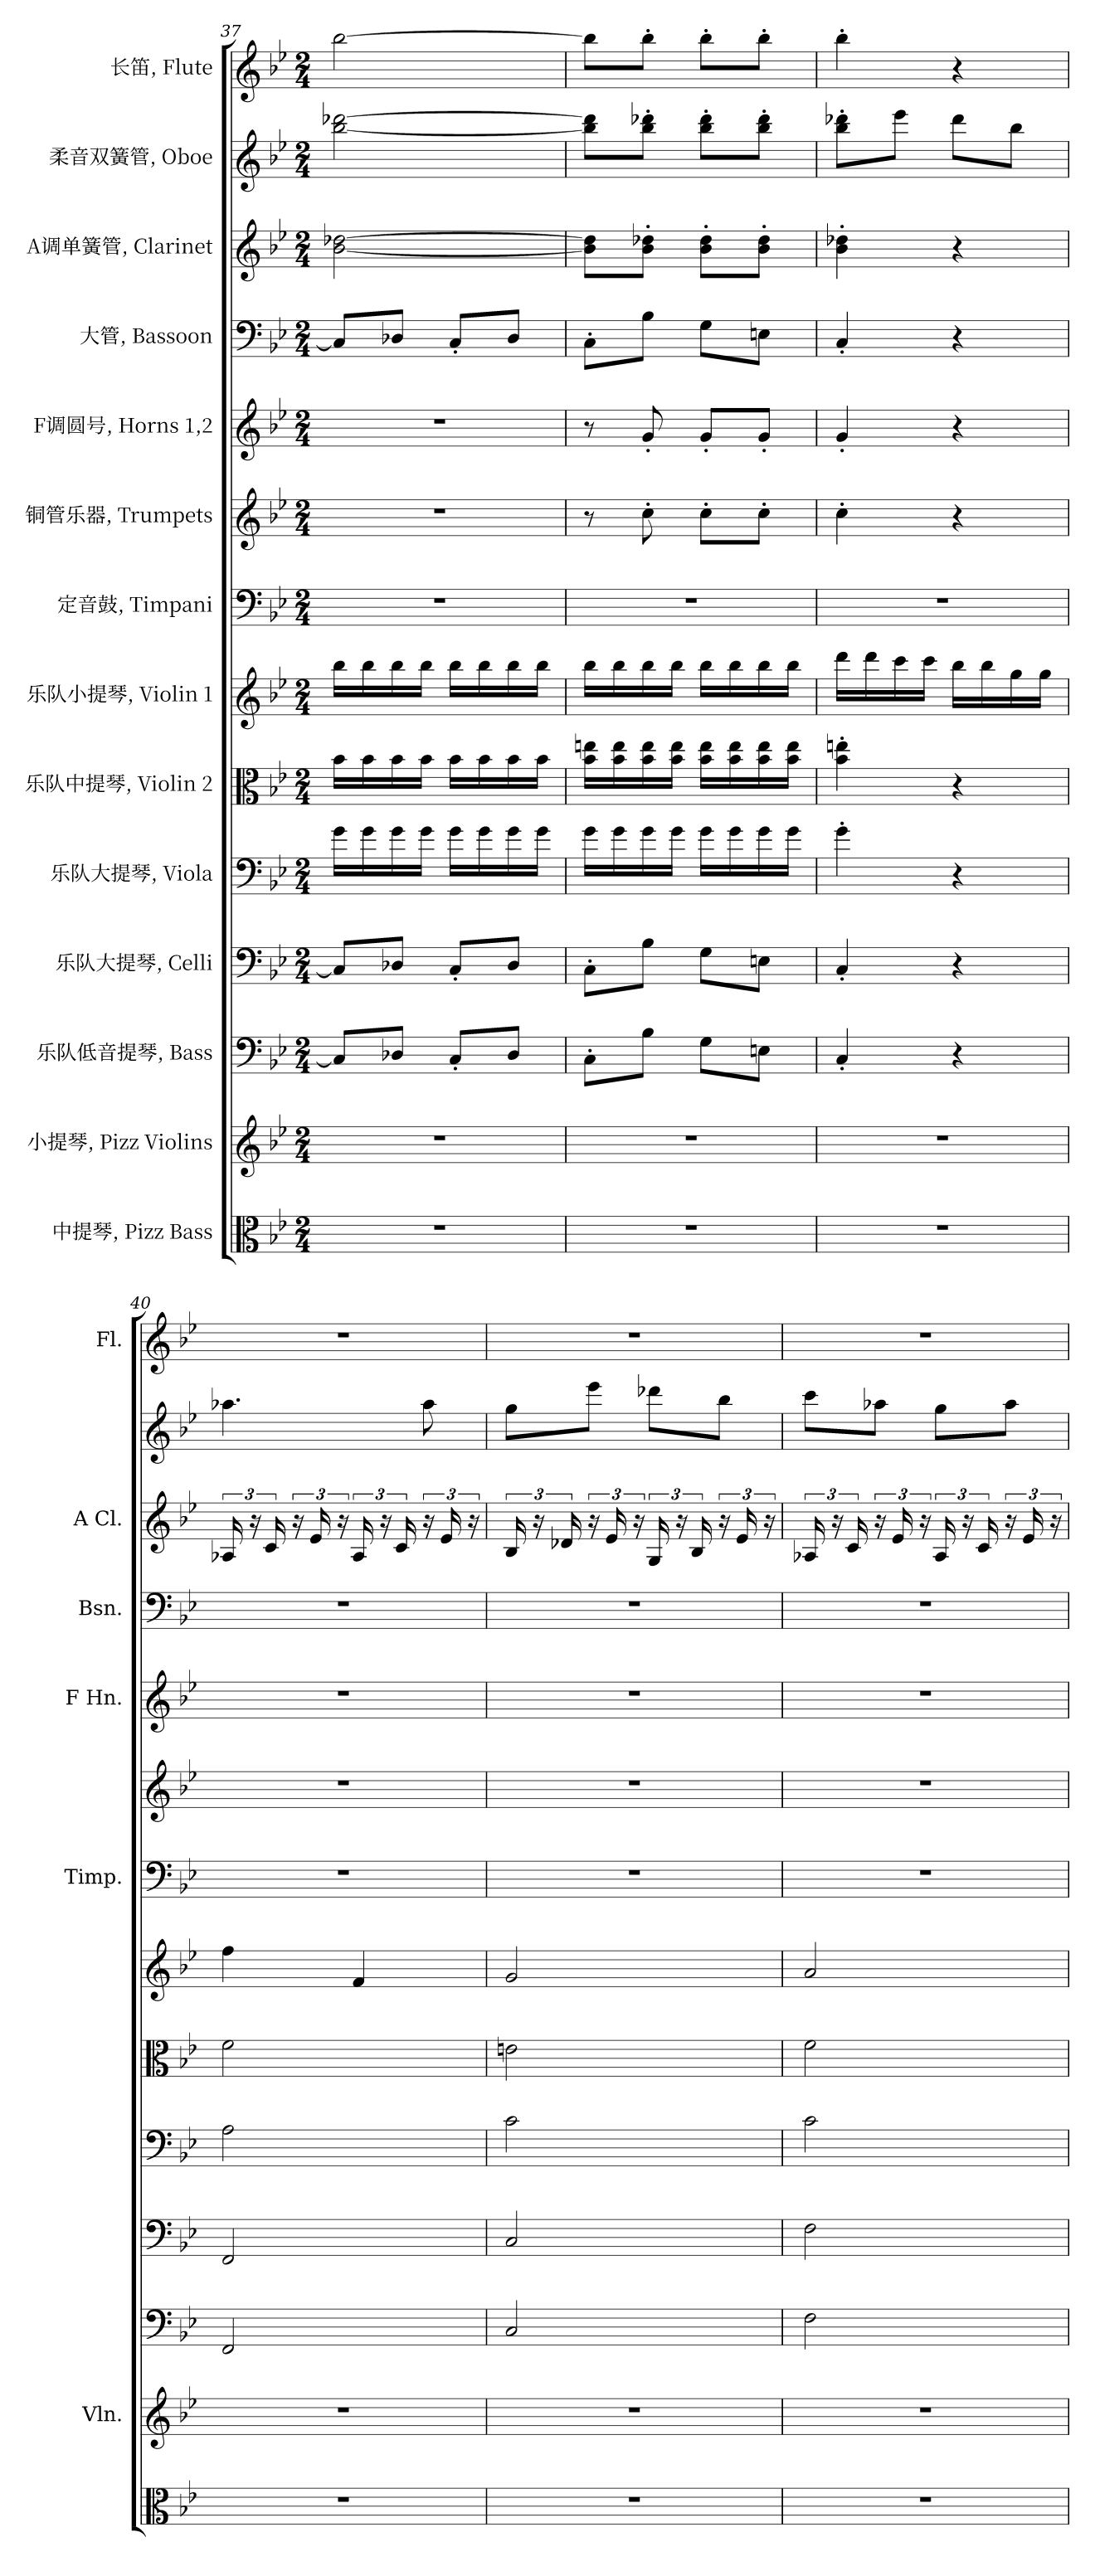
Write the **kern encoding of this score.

**kern	**kern	**kern	**kern	**kern	**kern	**kern	**kern	**kern	**kern	**kern	**kern	**kern	**kern
*part14	*part13	*part12	*part11	*part10	*part9	*part8	*part7	*part6	*part5	*part4	*part3	*part2	*part1
*staff14	*staff13	*staff12	*staff11	*staff10	*staff9	*staff8	*staff7	*staff6	*staff5	*staff4	*staff3	*staff2	*staff1
*I"中提琴, Pizz Bass	*I"小提琴, Pizz Violins	*I"乐队低音提琴, Bass	*I"乐队大提琴, Celli	*I"乐队大提琴, Viola	*I"乐队中提琴, Violin 2	*I"乐队小提琴, Violin 1	*I"定音鼓, Timpani	*I"铜管乐器, Trumpets	*I"F调圆号, Horns 1,2	*I"大管, Bassoon	*I"A调单簧管, Clarinet	*I"柔音双簧管, Oboe	*I"长笛, Flute
*	*I'Vln.	*	*	*	*	*	*I'Timp.	*	*I'F Hn.	*I'Bsn.	*I'A Cl.	*	*I'Fl.
*clefC3	*clefG2	*clefF4	*clefF4	*clefF4	*clefC3	*clefG2	*clefF4	*clefG2	*clefG2	*clefF4	*clefG2	*clefG2	*clefG2
*	*	*ITrd7c12	*	*	*	*	*	*	*ITrd4c7	*	*ITrd2c3	*ITrd2c3	*
*k[b-e-]	*k[b-e-]	*k[b-e-]	*k[b-e-]	*k[b-e-]	*k[b-e-]	*k[b-e-]	*k[b-e-]	*k[b-e-]	*k[b-e-a-]	*k[b-e-]	*k[f#]	*k[f#]	*k[b-e-]
*M2/4	*M2/4	*M2/4	*M2/4	*M2/4	*M2/4	*M2/4	*M2/4	*M2/4	*M2/4	*M2/4	*M2/4	*M2/4	*M2/4
=37	=37	=37	=37	=37	=37	=37	=37	=37	=37	=37	=37	=37	=37
2r	2r	8CC/L]	8C/L]	16g\LL	16b-\LL	16bb-\LL	2r	2r	2r	8C/L]	[2g\ [2b-X\	[2gg\ [2bb-X\	[2bb-\
.	.	.	.	16g\	16b-\	16bb-\	.	.	.	.	.	.	.
.	.	8DD-X/J	8D-X/J	16g\	16b-\	16bb-\	.	.	.	8D-X/J	.	.	.
.	.	.	.	16g\JJ	16b-\JJ	16bb-\JJ	.	.	.	.	.	.	.
.	.	8CC'/L	8C'/L	16g\LL	16b-\LL	16bb-\LL	.	.	.	8C'/L	.	.	.
.	.	.	.	16g\	16b-\	16bb-\	.	.	.	.	.	.	.
.	.	8DD-/J	8D-/J	16g\	16b-\	16bb-\	.	.	.	8D-/J	.	.	.
.	.	.	.	16g\JJ	16b-\JJ	16bb-\JJ	.	.	.	.	.	.	.
=38	=38	=38	=38	=38	=38	=38	=38	=38	=38	=38	=38	=38	=38
2r	2r	8CC'\L	8C'\L	16g\LL	16b-\ 16een\LL	16bb-\LL	2r	8r	8r	8C'\L	8g\] 8b-\]L	8gg\] 8bb-\]L	8bb-\L]
.	.	.	.	16g\	16b-\ 16ee\	16bb-\	.	.	.	.	.	.	.
.	.	8BB-\J	8B-\J	16g\	16b-\ 16ee\	16bb-\	.	8cc'\	8c'/	8B-\J	8g\' 8b-X\'J	8gg\' 8bb-X\'J	8bb-'\J
.	.	.	.	16g\JJ	16b-\ 16ee\JJ	16bb-\JJ	.	.	.	.	.	.	.
.	.	8GG\L	8G\L	16g\LL	16b-\ 16ee\LL	16bb-\LL	.	8cc'\L	8c'/L	8G\L	8g\' 8b-\'L	8gg\' 8bb-\'L	8bb-'\L
.	.	.	.	16g\	16b-\ 16ee\	16bb-\	.	.	.	.	.	.	.
.	.	8EEn\J	8En\J	16g\	16b-\ 16ee\	16bb-\	.	8cc'\J	8c'/J	8En\J	8g\' 8b-\'J	8gg\' 8bb-\'J	8bb-'\J
.	.	.	.	16g\JJ	16b-\ 16ee\JJ	16bb-\JJ	.	.	.	.	.	.	.
!!LO:PB:g=z
=39	=39	=39	=39	=39	=39	=39	=39	=39	=39	=39	=39	=39	=39
2r	2r	4CC'/	4C'/	4g'\	4b-\' 4een\'	16ddd\LL	2r	4cc'\	4c'/	4C'/	4g\' 4b-X\'	8gg\' 8bb-X\'L	4bb-'\
.	.	.	.	.	.	16ddd\	.	.	.	.	.	.	.
.	.	.	.	.	.	16ccc\	.	.	.	.	.	8ccc\J	.
.	.	.	.	.	.	16ccc\JJ	.	.	.	.	.	.	.
.	.	4r	4r	4r	4r	16bb-\LL	.	4r	4r	4r	4r	8bb-\L	4r
.	.	.	.	.	.	16bb-\	.	.	.	.	.	.	.
.	.	.	.	.	.	16gg\	.	.	.	.	.	8gg\J	.
.	.	.	.	.	.	16gg\JJ	.	.	.	.	.	.	.
=40	=40	=40	=40	=40	=40	=40	=40	=40	=40	=40	=40	=40	=40
2r	2r	2FFF/	2FF/	2A\	2f\	4ff\	2r	2r	2r	2r	24Fn/	4.ffn\	2r
.	.	.	.	.	.	.	.	.	.	.	24r	.	.
.	.	.	.	.	.	.	.	.	.	.	24A/	.	.
.	.	.	.	.	.	.	.	.	.	.	24r	.	.
.	.	.	.	.	.	.	.	.	.	.	24c/	.	.
.	.	.	.	.	.	.	.	.	.	.	24r	.	.
.	.	.	.	.	.	4f/	.	.	.	.	24F/	.	.
.	.	.	.	.	.	.	.	.	.	.	24r	.	.
.	.	.	.	.	.	.	.	.	.	.	24A/	.	.
.	.	.	.	.	.	.	.	.	.	.	24r	8ff\	.
.	.	.	.	.	.	.	.	.	.	.	24c/	.	.
.	.	.	.	.	.	.	.	.	.	.	24r	.	.
!!LO:PB:g=z
=41	=41	=41	=41	=41	=41	=41	=41	=41	=41	=41	=41	=41	=41
2r	2r	2CC/	2C/	2c\	2en\	2g/	2r	2r	2r	2r	24G/	8ee\L	2r
.	.	.	.	.	.	.	.	.	.	.	24r	.	.
.	.	.	.	.	.	.	.	.	.	.	24B-X/	.	.
.	.	.	.	.	.	.	.	.	.	.	24r	8ccc\J	.
.	.	.	.	.	.	.	.	.	.	.	24c/	.	.
.	.	.	.	.	.	.	.	.	.	.	24r	.	.
.	.	.	.	.	.	.	.	.	.	.	24E/	8bb-X\L	.
.	.	.	.	.	.	.	.	.	.	.	24r	.	.
.	.	.	.	.	.	.	.	.	.	.	24G/	.	.
.	.	.	.	.	.	.	.	.	.	.	24r	8gg\J	.
.	.	.	.	.	.	.	.	.	.	.	24c/	.	.
.	.	.	.	.	.	.	.	.	.	.	24r	.	.
=42	=42	=42	=42	=42	=42	=42	=42	=42	=42	=42	=42	=42	=42
2r	2r	2FF\	2F\	2c\	2f\	2a/	2r	2r	2r	2r	24Fn/	8aa\L	2r
.	.	.	.	.	.	.	.	.	.	.	24r	.	.
.	.	.	.	.	.	.	.	.	.	.	24A/	.	.
.	.	.	.	.	.	.	.	.	.	.	24r	8ffn\J	.
.	.	.	.	.	.	.	.	.	.	.	24c/	.	.
.	.	.	.	.	.	.	.	.	.	.	24r	.	.
.	.	.	.	.	.	.	.	.	.	.	24F/	8ee\L	.
.	.	.	.	.	.	.	.	.	.	.	24r	.	.
.	.	.	.	.	.	.	.	.	.	.	24A/	.	.
.	.	.	.	.	.	.	.	.	.	.	24r	8ff\J	.
.	.	.	.	.	.	.	.	.	.	.	24c/	.	.
.	.	.	.	.	.	.	.	.	.	.	24r	.	.
=	=	=	=	=	=	=	=	=	=	=	=	=	=
*-	*-	*-	*-	*-	*-	*-	*-	*-	*-	*-	*-	*-	*-
